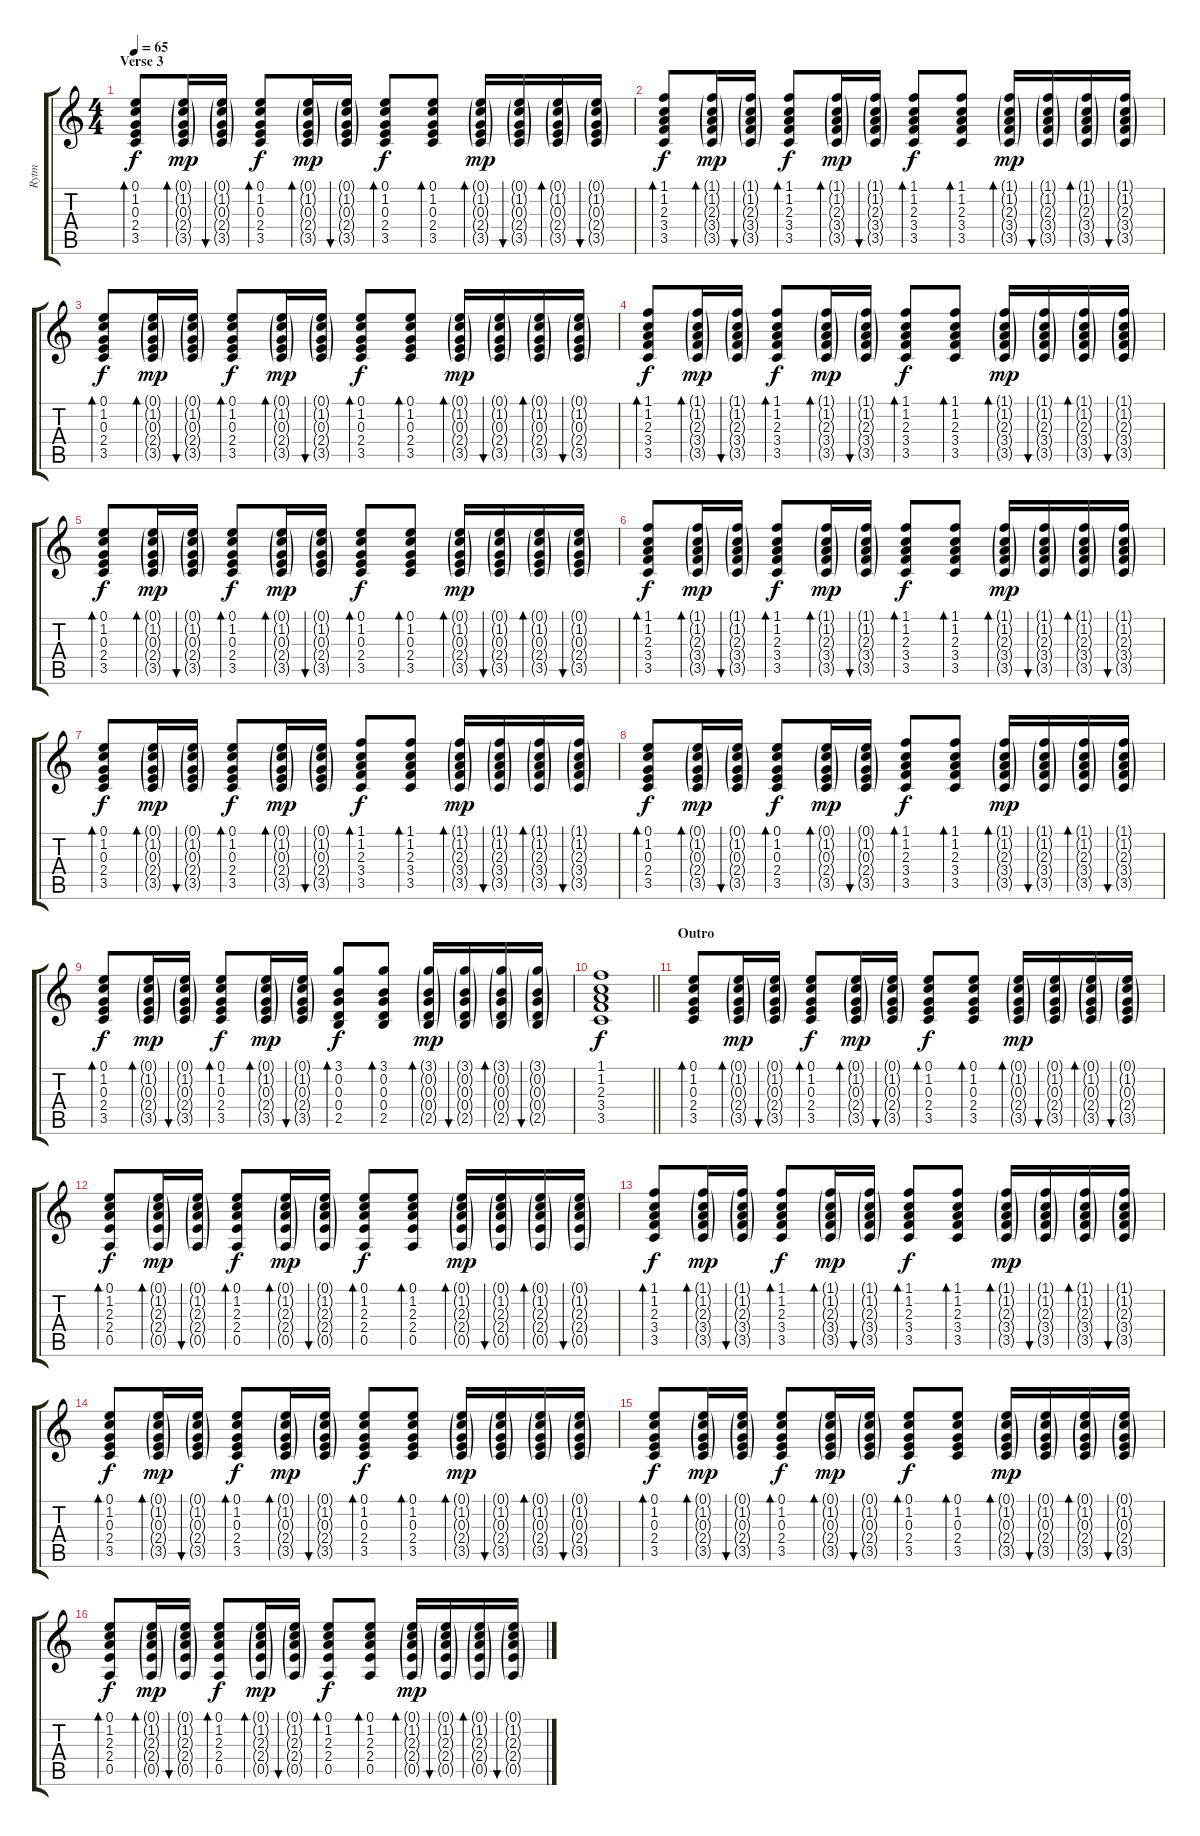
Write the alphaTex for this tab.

\track ("Rytm" "Rytm") {instrument acousticguitarnylon}
\staff {score tabs}
\tuning (E4 B3 G3 D3 A2 E2) {hide}
\ts (4 4)
\section ("" "Verse 3")
\tempo 65
\clef g2
\ks c
(0.1 1.2 0.3 2.4 3.5).8{bd 30 dy f} (0.1{g} 1.2{g} 0.3{g} 2.4{g} 3.5{g}).16{bd 30 dy mp} (0.1{g} 1.2{g} 0.3{g} 2.4{g} 3.5{g}).16{bu 30} (0.1 1.2 0.3 2.4 3.5).8{bd 30 dy f} (0.1{g} 1.2{g} 0.3{g} 2.4{g} 3.5{g}).16{bd 30 dy mp} (0.1{g} 1.2{g} 0.3{g} 2.4{g} 3.5{g}).16{bu 30} (0.1 1.2 0.3 2.4 3.5).8{bd 30 dy f} (0.1 1.2 0.3 2.4 3.5).8{bd 30} (0.1{g} 1.2{g} 0.3{g} 2.4{g} 3.5{g}).16{bd 30 dy mp} (0.1{g} 1.2{g} 0.3{g} 2.4{g} 3.5{g}).16{bu 30} (0.1{g} 1.2{g} 0.3{g} 2.4{g} 3.5{g}).16{bd 30} (0.1{g} 1.2{g} 0.3{g} 2.4{g} 3.5{g}).16{bu 30} |
(1.1 1.2 2.3 3.4 3.5).8{bd 30 dy f} (1.1{g} 1.2{g} 2.3{g} 3.4{g} 3.5{g}).16{bd 30 dy mp} (1.1{g} 1.2{g} 2.3{g} 3.4{g} 3.5{g}).16{bu 30} (1.1 1.2 2.3 3.4 3.5).8{bd 30 dy f} (1.1{g} 1.2{g} 2.3{g} 3.4{g} 3.5{g}).16{bd 30 dy mp} (1.1{g} 1.2{g} 2.3{g} 3.4{g} 3.5{g}).16{bu 30} (1.1 1.2 2.3 3.4 3.5).8{bd 30 dy f} (1.1 1.2 2.3 3.4 3.5).8{bd 30} (1.1{g} 1.2{g} 2.3{g} 3.4{g} 3.5{g}).16{bd 30 dy mp} (1.1{g} 1.2{g} 2.3{g} 3.4{g} 3.5{g}).16{bu 30} (1.1{g} 1.2{g} 2.3{g} 3.4{g} 3.5{g}).16{bd 30} (1.1{g} 1.2{g} 2.3{g} 3.4{g} 3.5{g}).16{bu 30} |
(0.1 1.2 0.3 2.4 3.5).8{bd 30 dy f} (0.1{g} 1.2{g} 0.3{g} 2.4{g} 3.5{g}).16{bd 30 dy mp} (0.1{g} 1.2{g} 0.3{g} 2.4{g} 3.5{g}).16{bu 30} (0.1 1.2 0.3 2.4 3.5).8{bd 30 dy f} (0.1{g} 1.2{g} 0.3{g} 2.4{g} 3.5{g}).16{bd 30 dy mp} (0.1{g} 1.2{g} 0.3{g} 2.4{g} 3.5{g}).16{bu 30} (0.1 1.2 0.3 2.4 3.5).8{bd 30 dy f} (0.1 1.2 0.3 2.4 3.5).8{bd 30} (0.1{g} 1.2{g} 0.3{g} 2.4{g} 3.5{g}).16{bd 30 dy mp} (0.1{g} 1.2{g} 0.3{g} 2.4{g} 3.5{g}).16{bu 30} (0.1{g} 1.2{g} 0.3{g} 2.4{g} 3.5{g}).16{bd 30} (0.1{g} 1.2{g} 0.3{g} 2.4{g} 3.5{g}).16{bu 30} |
(1.1 1.2 2.3 3.4 3.5).8{bd 30 dy f} (1.1{g} 1.2{g} 2.3{g} 3.4{g} 3.5{g}).16{bd 30 dy mp} (1.1{g} 1.2{g} 2.3{g} 3.4{g} 3.5{g}).16{bu 30} (1.1 1.2 2.3 3.4 3.5).8{bd 30 dy f} (1.1{g} 1.2{g} 2.3{g} 3.4{g} 3.5{g}).16{bd 30 dy mp} (1.1{g} 1.2{g} 2.3{g} 3.4{g} 3.5{g}).16{bu 30} (1.1 1.2 2.3 3.4 3.5).8{bd 30 dy f} (1.1 1.2 2.3 3.4 3.5).8{bd 30} (1.1{g} 1.2{g} 2.3{g} 3.4{g} 3.5{g}).16{bd 30 dy mp} (1.1{g} 1.2{g} 2.3{g} 3.4{g} 3.5{g}).16{bu 30} (1.1{g} 1.2{g} 2.3{g} 3.4{g} 3.5{g}).16{bd 30} (1.1{g} 1.2{g} 2.3{g} 3.4{g} 3.5{g}).16{bu 30} |
(0.1 1.2 0.3 2.4 3.5).8{bd 30 dy f} (0.1{g} 1.2{g} 0.3{g} 2.4{g} 3.5{g}).16{bd 30 dy mp} (0.1{g} 1.2{g} 0.3{g} 2.4{g} 3.5{g}).16{bu 30} (0.1 1.2 0.3 2.4 3.5).8{bd 30 dy f} (0.1{g} 1.2{g} 0.3{g} 2.4{g} 3.5{g}).16{bd 30 dy mp} (0.1{g} 1.2{g} 0.3{g} 2.4{g} 3.5{g}).16{bu 30} (0.1 1.2 0.3 2.4 3.5).8{bd 30 dy f} (0.1 1.2 0.3 2.4 3.5).8{bd 30} (0.1{g} 1.2{g} 0.3{g} 2.4{g} 3.5{g}).16{bd 30 dy mp} (0.1{g} 1.2{g} 0.3{g} 2.4{g} 3.5{g}).16{bu 30} (0.1{g} 1.2{g} 0.3{g} 2.4{g} 3.5{g}).16{bd 30} (0.1{g} 1.2{g} 0.3{g} 2.4{g} 3.5{g}).16{bu 30} |
(1.1 1.2 2.3 3.4 3.5).8{bd 30 dy f} (1.1{g} 1.2{g} 2.3{g} 3.4{g} 3.5{g}).16{bd 30 dy mp} (1.1{g} 1.2{g} 2.3{g} 3.4{g} 3.5{g}).16{bu 30} (1.1 1.2 2.3 3.4 3.5).8{bd 30 dy f} (1.1{g} 1.2{g} 2.3{g} 3.4{g} 3.5{g}).16{bd 30 dy mp} (1.1{g} 1.2{g} 2.3{g} 3.4{g} 3.5{g}).16{bu 30} (1.1 1.2 2.3 3.4 3.5).8{bd 30 dy f} (1.1 1.2 2.3 3.4 3.5).8{bd 30} (1.1{g} 1.2{g} 2.3{g} 3.4{g} 3.5{g}).16{bd 30 dy mp} (1.1{g} 1.2{g} 2.3{g} 3.4{g} 3.5{g}).16{bu 30} (1.1{g} 1.2{g} 2.3{g} 3.4{g} 3.5{g}).16{bd 30} (1.1{g} 1.2{g} 2.3{g} 3.4{g} 3.5{g}).16{bu 30} |
(0.1 1.2 0.3 2.4 3.5).8{bd 30 dy f} (0.1{g} 1.2{g} 0.3{g} 2.4{g} 3.5{g}).16{bd 30 dy mp} (0.1{g} 1.2{g} 0.3{g} 2.4{g} 3.5{g}).16{bu 30} (0.1 1.2 0.3 2.4 3.5).8{bd 30 dy f} (0.1{g} 1.2{g} 0.3{g} 2.4{g} 3.5{g}).16{bd 30 dy mp} (0.1{g} 1.2{g} 0.3{g} 2.4{g} 3.5{g}).16{bu 30} (1.1 1.2 2.3 3.4 3.5).8{bd 30 dy f} (1.1 1.2 2.3 3.4 3.5).8{bd 30} (1.1{g} 1.2{g} 2.3{g} 3.4{g} 3.5{g}).16{bd 30 dy mp} (1.1{g} 1.2{g} 2.3{g} 3.4{g} 3.5{g}).16{bu 30} (1.1{g} 1.2{g} 2.3{g} 3.4{g} 3.5{g}).16{bd 30} (1.1{g} 1.2{g} 2.3{g} 3.4{g} 3.5{g}).16{bu 30} |
(0.1 1.2 0.3 2.4 3.5).8{bd 30 dy f} (0.1{g} 1.2{g} 0.3{g} 2.4{g} 3.5{g}).16{bd 30 dy mp} (0.1{g} 1.2{g} 0.3{g} 2.4{g} 3.5{g}).16{bu 30} (0.1 1.2 0.3 2.4 3.5).8{bd 30 dy f} (0.1{g} 1.2{g} 0.3{g} 2.4{g} 3.5{g}).16{bd 30 dy mp} (0.1{g} 1.2{g} 0.3{g} 2.4{g} 3.5{g}).16{bu 30} (1.1 1.2 2.3 3.4 3.5).8{bd 30 dy f} (1.1 1.2 2.3 3.4 3.5).8{bd 30} (1.1{g} 1.2{g} 2.3{g} 3.4{g} 3.5{g}).16{bd 30 dy mp} (1.1{g} 1.2{g} 2.3{g} 3.4{g} 3.5{g}).16{bu 30} (1.1{g} 1.2{g} 2.3{g} 3.4{g} 3.5{g}).16{bd 30} (1.1{g} 1.2{g} 2.3{g} 3.4{g} 3.5{g}).16{bu 30} |
(0.1 1.2 0.3 2.4 3.5).8{bd 30 dy f} (0.1{g} 1.2{g} 0.3{g} 2.4{g} 3.5{g}).16{bd 30 dy mp} (0.1{g} 1.2{g} 0.3{g} 2.4{g} 3.5{g}).16{bu 30} (0.1 1.2 0.3 2.4 3.5).8{bd 30 dy f} (0.1{g} 1.2{g} 0.3{g} 2.4{g} 3.5{g}).16{bd 30 dy mp} (0.1{g} 1.2{g} 0.3{g} 2.4{g} 3.5{g}).16{bu 30} (3.1 0.2 0.3 0.4 2.5).8{bd 30 dy f} (3.1 0.2 0.3 0.4 2.5).8{bd 30} (3.1{g} 0.2{g} 0.3{g} 0.4{g} 2.5{g}).16{bd 30 dy mp} (3.1{g} 0.2{g} 0.3{g} 0.4{g} 2.5{g}).16{bu 30} (3.1{g} 0.2{g} 0.3{g} 0.4{g} 2.5{g}).16{bd 30} (3.1{g} 0.2{g} 0.3{g} 0.4{g} 2.5{g}).16{bu 30} |
\barLineRight lightlight
(1.1 1.2 2.3 3.4 3.5).1{dy f} |
\section ("" "Outro")
(0.1 1.2 0.3 2.4 3.5).8{bd 30} (0.1{g} 1.2{g} 0.3{g} 2.4{g} 3.5{g}).16{bd 30 dy mp} (0.1{g} 1.2{g} 0.3{g} 2.4{g} 3.5{g}).16{bu 30} (0.1 1.2 0.3 2.4 3.5).8{bd 30 dy f} (0.1{g} 1.2{g} 0.3{g} 2.4{g} 3.5{g}).16{bd 30 dy mp} (0.1{g} 1.2{g} 0.3{g} 2.4{g} 3.5{g}).16{bu 30} (0.1 1.2 0.3 2.4 3.5).8{bd 30 dy f} (0.1 1.2 0.3 2.4 3.5).8{bd 30} (0.1{g} 1.2{g} 0.3{g} 2.4{g} 3.5{g}).16{bd 30 dy mp} (0.1{g} 1.2{g} 0.3{g} 2.4{g} 3.5{g}).16{bu 30} (0.1{g} 1.2{g} 0.3{g} 2.4{g} 3.5{g}).16{bd 30} (0.1{g} 1.2{g} 0.3{g} 2.4{g} 3.5{g}).16{bu 30} |
(0.1 1.2 2.3 2.4 0.5).8{bd 30 dy f} (0.1{g} 1.2{g} 2.3{g} 2.4{g} 0.5{g}).16{bd 30 dy mp} (0.1{g} 1.2{g} 2.3{g} 2.4{g} 0.5{g}).16{bu 30} (0.1 1.2 2.3 2.4 0.5).8{bd 30 dy f} (0.1{g} 1.2{g} 2.3{g} 2.4{g} 0.5{g}).16{bd 30 dy mp} (0.1{g} 1.2{g} 2.3{g} 2.4{g} 0.5{g}).16{bu 30} (0.1 1.2 2.3 2.4 0.5).8{bd 30 dy f} (0.1 1.2 2.3 2.4 0.5).8{bd 30} (0.1{g} 1.2{g} 2.3{g} 2.4{g} 0.5{g}).16{bd 30 dy mp} (0.1{g} 1.2{g} 2.3{g} 2.4{g} 0.5{g}).16{bu 30} (0.1{g} 1.2{g} 2.3{g} 2.4{g} 0.5{g}).16{bd 30} (0.1{g} 1.2{g} 2.3{g} 2.4{g} 0.5{g}).16{bu 30} |
(1.1 1.2 2.3 3.4 3.5).8{bd 30 dy f} (1.1{g} 1.2{g} 2.3{g} 3.4{g} 3.5{g}).16{bd 30 dy mp} (1.1{g} 1.2{g} 2.3{g} 3.4{g} 3.5{g}).16{bu 30} (1.1 1.2 2.3 3.4 3.5).8{bd 30 dy f} (1.1{g} 1.2{g} 2.3{g} 3.4{g} 3.5{g}).16{bd 30 dy mp} (1.1{g} 1.2{g} 2.3{g} 3.4{g} 3.5{g}).16{bu 30} (1.1 1.2 2.3 3.4 3.5).8{bd 30 dy f} (1.1 1.2 2.3 3.4 3.5).8{bd 30} (1.1{g} 1.2{g} 2.3{g} 3.4{g} 3.5{g}).16{bd 30 dy mp} (1.1{g} 1.2{g} 2.3{g} 3.4{g} 3.5{g}).16{bu 30} (1.1{g} 1.2{g} 2.3{g} 3.4{g} 3.5{g}).16{bd 30} (1.1{g} 1.2{g} 2.3{g} 3.4{g} 3.5{g}).16{bu 30} |
(0.1 1.2 0.3 2.4 3.5).8{bd 30 dy f} (0.1{g} 1.2{g} 0.3{g} 2.4{g} 3.5{g}).16{bd 30 dy mp} (0.1{g} 1.2{g} 0.3{g} 2.4{g} 3.5{g}).16{bu 30} (0.1 1.2 0.3 2.4 3.5).8{bd 30 dy f} (0.1{g} 1.2{g} 0.3{g} 2.4{g} 3.5{g}).16{bd 30 dy mp} (0.1{g} 1.2{g} 0.3{g} 2.4{g} 3.5{g}).16{bu 30} (0.1 1.2 0.3 2.4 3.5).8{bd 30 dy f} (0.1 1.2 0.3 2.4 3.5).8{bd 30} (0.1{g} 1.2{g} 0.3{g} 2.4{g} 3.5{g}).16{bd 30 dy mp} (0.1{g} 1.2{g} 0.3{g} 2.4{g} 3.5{g}).16{bu 30} (0.1{g} 1.2{g} 0.3{g} 2.4{g} 3.5{g}).16{bd 30} (0.1{g} 1.2{g} 0.3{g} 2.4{g} 3.5{g}).16{bu 30} |
(0.1 1.2 0.3 2.4 3.5).8{bd 30 dy f} (0.1{g} 1.2{g} 0.3{g} 2.4{g} 3.5{g}).16{bd 30 dy mp} (0.1{g} 1.2{g} 0.3{g} 2.4{g} 3.5{g}).16{bu 30} (0.1 1.2 0.3 2.4 3.5).8{bd 30 dy f} (0.1{g} 1.2{g} 0.3{g} 2.4{g} 3.5{g}).16{bd 30 dy mp} (0.1{g} 1.2{g} 0.3{g} 2.4{g} 3.5{g}).16{bu 30} (0.1 1.2 0.3 2.4 3.5).8{bd 30 dy f} (0.1 1.2 0.3 2.4 3.5).8{bd 30} (0.1{g} 1.2{g} 0.3{g} 2.4{g} 3.5{g}).16{bd 30 dy mp} (0.1{g} 1.2{g} 0.3{g} 2.4{g} 3.5{g}).16{bu 30} (0.1{g} 1.2{g} 0.3{g} 2.4{g} 3.5{g}).16{bd 30} (0.1{g} 1.2{g} 0.3{g} 2.4{g} 3.5{g}).16{bu 30} |
(0.1 1.2 2.3 2.4 0.5).8{bd 30 dy f} (0.1{g} 1.2{g} 2.3{g} 2.4{g} 0.5{g}).16{bd 30 dy mp} (0.1{g} 1.2{g} 2.3{g} 2.4{g} 0.5{g}).16{bu 30} (0.1 1.2 2.3 2.4 0.5).8{bd 30 dy f} (0.1{g} 1.2{g} 2.3{g} 2.4{g} 0.5{g}).16{bd 30 dy mp} (0.1{g} 1.2{g} 2.3{g} 2.4{g} 0.5{g}).16{bu 30} (0.1 1.2 2.3 2.4 0.5).8{bd 30 dy f} (0.1 1.2 2.3 2.4 0.5).8{bd 30} (0.1{g} 1.2{g} 2.3{g} 2.4{g} 0.5{g}).16{bd 30 dy mp} (0.1{g} 1.2{g} 2.3{g} 2.4{g} 0.5{g}).16{bu 30} (0.1{g} 1.2{g} 2.3{g} 2.4{g} 0.5{g}).16{bd 30} (0.1{g} 1.2{g} 2.3{g} 2.4{g} 0.5{g}).16{bu 30}
